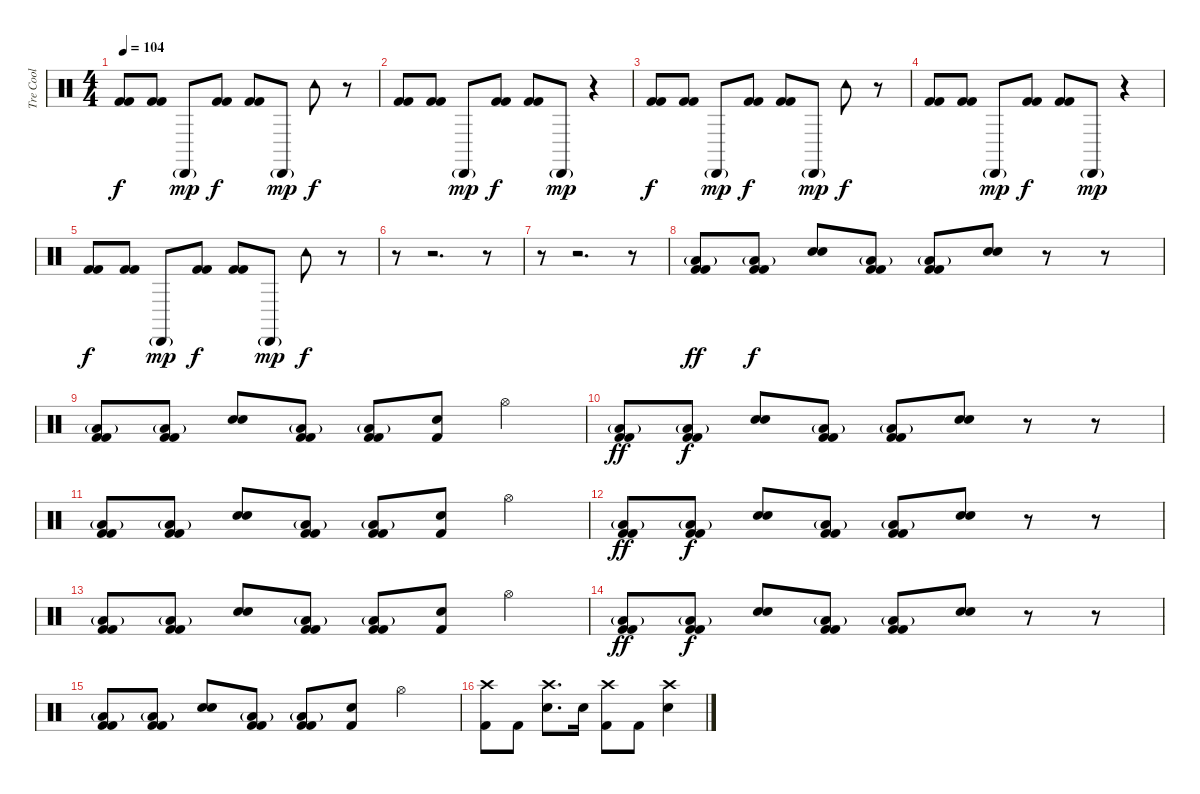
\track ("Tre Cool" "Tre Cool") {instrument percussion}
\staff {score}
\articulation defaults
\ts (4 4)
\tempo 104
\clef neutral
\ks c
("Kick (hit) 2" "Kick (hit) 2").8{dy f} ("Kick (hit) 2" "Kick (hit) 2").8 "Cabasa (hit)"{g}.8{dy mp} ("Kick (hit) 2" "Kick (hit) 2").8{dy f} ("Kick (hit) 2" "Kick (hit) 2").8 "Cabasa (hit)"{g}.8{dy mp} "Tambourine (hit)".8{dy f} r.8 |
("Kick (hit) 2" "Kick (hit) 2").8 ("Kick (hit) 2" "Kick (hit) 2").8 "Cabasa (hit)"{g}.8{dy mp} ("Kick (hit) 2" "Kick (hit) 2").8{dy f} ("Kick (hit) 2" "Kick (hit) 2").8 "Cabasa (hit)"{g}.8{dy mp} r.4 |
("Kick (hit) 2" "Kick (hit) 2").8{dy f} ("Kick (hit) 2" "Kick (hit) 2").8 "Cabasa (hit)"{g}.8{dy mp} ("Kick (hit) 2" "Kick (hit) 2").8{dy f} ("Kick (hit) 2" "Kick (hit) 2").8 "Cabasa (hit)"{g}.8{dy mp} "Tambourine (hit)".8{dy f} r.8 |
("Kick (hit) 2" "Kick (hit) 2").8 ("Kick (hit) 2" "Kick (hit) 2").8 "Cabasa (hit)"{g}.8{dy mp} ("Kick (hit) 2" "Kick (hit) 2").8{dy f} ("Kick (hit) 2" "Kick (hit) 2").8 "Cabasa (hit)"{g}.8{dy mp} r.4 |
("Kick (hit) 2" "Kick (hit) 2").8{dy f} ("Kick (hit) 2" "Kick (hit) 2").8 "Cabasa (hit)"{g}.8{dy mp} ("Kick (hit) 2" "Kick (hit) 2").8{dy f} ("Kick (hit) 2" "Kick (hit) 2").8 "Cabasa (hit)"{g}.8{dy mp} "Tambourine (hit)".8{dy f} r.8 |
r.8 r.2{d} r.8 |
r.8 r.2{d} r.8 |
("Low Floor Tom (hit)"{g} "Kick (hit) 2" "Kick (hit) 2").8{dy ff} ("Low Floor Tom (hit)"{g} "Kick (hit) 2" "Kick (hit) 2").8{dy f} ("Snare (hit) 2" "Electric Snare (hit)").8 ("Low Floor Tom (hit)"{g} "Kick (hit) 2" "Kick (hit) 2").8 ("Low Floor Tom (hit)"{g} "Kick (hit) 2" "Kick (hit) 2").8 ("Snare (hit) 2" "Electric Snare (hit)").8 r.8 r.8 |
("Low Floor Tom (hit)"{g} "Kick (hit) 2" "Kick (hit) 2").8 ("Low Floor Tom (hit)"{g} "Kick (hit) 2" "Kick (hit) 2").8 ("Snare (hit) 2" "Electric Snare (hit)").8 ("Low Floor Tom (hit)"{g} "Kick (hit) 2" "Kick (hit) 2").8 ("Low Floor Tom (hit)"{g} "Kick (hit) 2" "Kick (hit) 2").8 ("Snare (hit) 2" "Kick (hit) 2").8 "Hi-Hat (open)".4 |
("Low Floor Tom (hit)"{g} "Kick (hit) 2" "Kick (hit) 2").8{dy ff} ("Low Floor Tom (hit)"{g} "Kick (hit) 2" "Kick (hit) 2").8{dy f} ("Snare (hit) 2" "Electric Snare (hit)").8 ("Low Floor Tom (hit)"{g} "Kick (hit) 2" "Kick (hit) 2").8 ("Low Floor Tom (hit)"{g} "Kick (hit) 2" "Kick (hit) 2").8 ("Snare (hit) 2" "Electric Snare (hit)").8 r.8 r.8 |
("Low Floor Tom (hit)"{g} "Kick (hit) 2" "Kick (hit) 2").8 ("Low Floor Tom (hit)"{g} "Kick (hit) 2" "Kick (hit) 2").8 ("Snare (hit) 2" "Electric Snare (hit)").8 ("Low Floor Tom (hit)"{g} "Kick (hit) 2" "Kick (hit) 2").8 ("Low Floor Tom (hit)"{g} "Kick (hit) 2" "Kick (hit) 2").8 ("Snare (hit) 2" "Kick (hit) 2").8 "Hi-Hat (open)".4 |
("Low Floor Tom (hit)"{g} "Kick (hit) 2" "Kick (hit) 2").8{dy ff} ("Low Floor Tom (hit)"{g} "Kick (hit) 2" "Kick (hit) 2").8{dy f} ("Snare (hit) 2" "Electric Snare (hit)").8 ("Low Floor Tom (hit)"{g} "Kick (hit) 2" "Kick (hit) 2").8 ("Low Floor Tom (hit)"{g} "Kick (hit) 2" "Kick (hit) 2").8 ("Snare (hit) 2" "Electric Snare (hit)").8 r.8 r.8 |
("Low Floor Tom (hit)"{g} "Kick (hit) 2" "Kick (hit) 2").8 ("Low Floor Tom (hit)"{g} "Kick (hit) 2" "Kick (hit) 2").8 ("Snare (hit) 2" "Electric Snare (hit)").8 ("Low Floor Tom (hit)"{g} "Kick (hit) 2" "Kick (hit) 2").8 ("Low Floor Tom (hit)"{g} "Kick (hit) 2" "Kick (hit) 2").8 ("Snare (hit) 2" "Kick (hit) 2").8 "Hi-Hat (open)".4 |
("Low Floor Tom (hit)"{g} "Kick (hit) 2" "Kick (hit) 2").8{dy ff} ("Low Floor Tom (hit)"{g} "Kick (hit) 2" "Kick (hit) 2").8{dy f} ("Snare (hit) 2" "Electric Snare (hit)").8 ("Low Floor Tom (hit)"{g} "Kick (hit) 2" "Kick (hit) 2").8 ("Low Floor Tom (hit)"{g} "Kick (hit) 2" "Kick (hit) 2").8 ("Snare (hit) 2" "Electric Snare (hit)").8 r.8 r.8 |
("Low Floor Tom (hit)"{g} "Kick (hit) 2" "Kick (hit) 2").8 ("Low Floor Tom (hit)"{g} "Kick (hit) 2" "Kick (hit) 2").8 ("Snare (hit) 2" "Electric Snare (hit)").8 ("Low Floor Tom (hit)"{g} "Kick (hit) 2" "Kick (hit) 2").8 ("Low Floor Tom (hit)"{g} "Kick (hit) 2" "Kick (hit) 2").8 ("Snare (hit) 2" "Kick (hit) 2").8 "Hi-Hat (open)".4 |
("Crash high (hit)" "Kick (hit) 2").8 "Kick (hit) 2".8 ("Crash high (hit)" "Electric Snare (hit)").8{d} "Electric Snare (hit)".16 ("Crash high (hit)" "Kick (hit) 2").8 "Kick (hit) 2".8 ("Crash high (hit)" "Electric Snare (hit)").4
